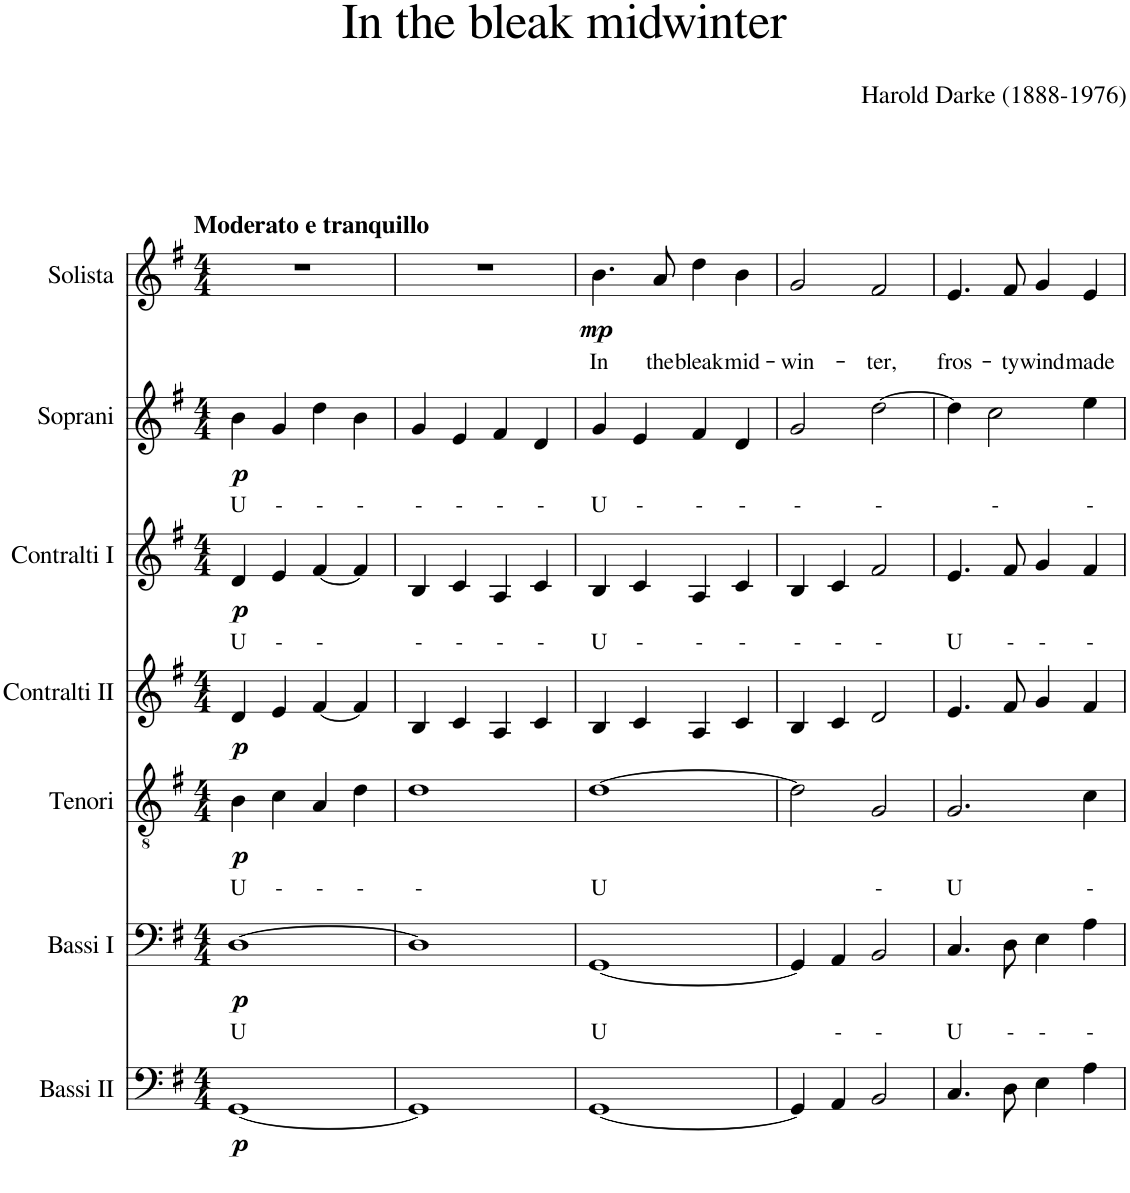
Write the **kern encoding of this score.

**kern	**dynam	**kern	**text	**dynam	**kern	**text	**dynam	**kern	**dynam	**kern	**text	**dynam	**kern	**text	**dynam	**kern	**text	**dynam
*part7	*part7	*part6	*part6	*part6	*part5	*part5	*part5	*part4	*part4	*part3	*part3	*part3	*part2	*part2	*part2	*part1	*part1	*part1
*staff7	*staff7	*staff6	*staff6	*staff6	*staff5	*staff5	*staff5	*staff4	*staff4	*staff3	*staff3	*staff3	*staff2	*staff2	*staff2	*staff1	*staff1	*staff1
*I"Bassi II	*	*I"Bassi I	*	*	*I"Tenori	*	*	*I"Contralti II	*	*I"Contralti I	*	*	*I"Soprani	*	*	*I"Solista	*	*
*clefF4	*	*clefF4	*	*	*clefGv2	*	*	*clefG2	*	*clefG2	*	*	*clefG2	*	*	*clefG2	*	*
*k[f#]	*	*k[f#]	*	*	*k[f#]	*	*	*k[f#]	*	*k[f#]	*	*	*k[f#]	*	*	*k[f#]	*	*
*G:	*	*G:	*	*	*G:	*	*	*G:	*	*G:	*	*	*G:	*	*	*G:	*	*
*M4/4	*	*M4/4	*	*	*M4/4	*	*	*M4/4	*	*M4/4	*	*	*M4/4	*	*	*M4/4	*	*
=1	=1	=1	=1	=1	=1	=1	=1	=1	=1	=1	=1	=1	=1	=1	=1	=1	=1	=1
!	!	!	!	!	!	!	!	!	!	!	!	!	!	!	!	!LO:TX:a:B:t=Moderato e tranquillo	!	!
!	!LO:DY:b	!	!LO:LY:b	!LO:DY:b	!	!LO:LY:b	!LO:DY:b	!	!LO:DY:b	!	!LO:LY:b	!LO:DY:b	!	!LO:LY:b	!LO:DY:b	!	!	!
[1GG	p	[1D	U	p	4B\	U	p	4d/	p	4d/	U	p	4b\	U	p	1r	.	.
!	!	!	!	!	!	!LO:LY:b	!	!	!	!	!LO:LY:b	!	!	!LO:LY:b	!	!	!	!
.	.	.	.	.	4c\	-	.	4e/	.	4e/	-	.	4g/	-	.	.	.	.
!	!	!	!	!	!	!LO:LY:b	!	!	!	!	!LO:LY:b	!	!	!LO:LY:b	!	!	!	!
.	.	.	.	.	4A/	-	.	[4f#/	.	[4f#/	-	.	4dd\	-	.	.	.	.
!	!	!	!	!	!	!LO:LY:b	!	!	!	!	!	!	!	!LO:LY:b	!	!	!	!
.	.	.	.	.	4d\	-	.	4f#/]	.	4f#/]	.	.	4b\	-	.	.	.	.
=2	=2	=2	=2	=2	=2	=2	=2	=2	=2	=2	=2	=2	=2	=2	=2	=2	=2	=2
!	!	!	!	!	!	!LO:LY:b	!	!	!	!	!LO:LY:b	!	!	!LO:LY:b	!	!	!	!
1GG]	.	1D]	.	.	1d	-	.	4B/	.	4B/	-	.	4g/	-	.	1r	.	.
!	!	!	!	!	!	!	!	!	!	!	!LO:LY:b	!	!	!LO:LY:b	!	!	!	!
.	.	.	.	.	.	.	.	4c/	.	4c/	-	.	4e/	-	.	.	.	.
!	!	!	!	!	!	!	!	!	!	!	!LO:LY:b	!	!	!LO:LY:b	!	!	!	!
.	.	.	.	.	.	.	.	4A/	.	4A/	-	.	4f#/	-	.	.	.	.
!	!	!	!	!	!	!	!	!	!	!	!LO:LY:b	!	!	!LO:LY:b	!	!	!	!
.	.	.	.	.	.	.	.	4c/	.	4c/	-	.	4d/	-	.	.	.	.
=3	=3	=3	=3	=3	=3	=3	=3	=3	=3	=3	=3	=3	=3	=3	=3	=3	=3	=3
!	!	!	!LO:LY:b	!	!	!LO:LY:b	!	!	!	!	!LO:LY:b	!	!	!LO:LY:b	!	!	!LO:LY:b	!LO:DY:b
[1GG	.	[1GG	U	.	[1d	U	.	4B/	.	4B/	U	.	4g/	U	.	4.b\	In	mp
!	!	!	!	!	!	!	!	!	!	!	!LO:LY:b	!	!	!LO:LY:b	!	!	!	!
.	.	.	.	.	.	.	.	4c/	.	4c/	-	.	4e/	-	.	.	.	.
!	!	!	!	!	!	!	!	!	!	!	!	!	!	!	!	!	!LO:LY:b	!
.	.	.	.	.	.	.	.	.	.	.	.	.	.	.	.	8a/	the	.
!	!	!	!	!	!	!	!	!	!	!	!LO:LY:b	!	!	!LO:LY:b	!	!	!LO:LY:b	!
.	.	.	.	.	.	.	.	4A/	.	4A/	-	.	4f#/	-	.	4dd\	bleak	.
!	!	!	!	!	!	!	!	!	!	!	!LO:LY:b	!	!	!LO:LY:b	!	!	!LO:LY:b	!
.	.	.	.	.	.	.	.	4c/	.	4c/	-	.	4d/	-	.	4b\	mid-	.
=4	=4	=4	=4	=4	=4	=4	=4	=4	=4	=4	=4	=4	=4	=4	=4	=4	=4	=4
!	!	!	!	!	!	!	!	!	!	!	!LO:LY:b	!	!	!LO:LY:b	!	!	!LO:LY:b	!
4GG/]	.	4GG/]	.	.	2d\]	.	.	4B/	.	4B/	-	.	2g/	-	.	2g/	-win-	.
!	!	!	!LO:LY:b	!	!	!	!	!	!	!	!LO:LY:b	!	!	!	!	!	!	!
4AA/	.	4AA/	-	.	.	.	.	4c/	.	4c/	-	.	.	.	.	.	.	.
!	!	!	!LO:LY:b	!	!	!LO:LY:b	!	!	!	!	!LO:LY:b	!	!	!LO:LY:b	!	!	!LO:LY:b	!
2BB/	.	2BB/	-	.	2G/	-	.	2d/	.	2f#/	-	.	[2dd\	-	.	2f#/	-ter,	.
=5	=5	=5	=5	=5	=5	=5	=5	=5	=5	=5	=5	=5	=5	=5	=5	=5	=5	=5
!	!	!	!LO:LY:b	!	!	!LO:LY:b	!	!	!	!	!LO:LY:b	!	!	!	!	!	!LO:LY:b	!
4.C/	.	4.C/	U	.	2.G/	U	.	4.e/	.	4.e/	U	.	4dd\]	.	.	4.e/	fros-	.
!	!	!	!	!	!	!	!	!	!	!	!	!	!	!LO:LY:b	!	!	!	!
.	.	.	.	.	.	.	.	.	.	.	.	.	2cc\	-	.	.	.	.
!	!	!	!LO:LY:b	!	!	!	!	!	!	!	!LO:LY:b	!	!	!	!	!	!LO:LY:b	!
8D\	.	8D\	-	.	.	.	.	8f#/	.	8f#/	-	.	.	.	.	8f#/	-ty	.
!	!	!	!LO:LY:b	!	!	!	!	!	!	!	!LO:LY:b	!	!	!	!	!	!LO:LY:b	!
4E\	.	4E\	-	.	.	.	.	4g/	.	4g/	-	.	.	.	.	4g/	wind	.
!	!	!	!LO:LY:b	!	!	!LO:LY:b	!	!	!	!	!LO:LY:b	!	!	!LO:LY:b	!	!	!LO:LY:b	!
4A\	.	4A\	-	.	4c\	-	.	4f#/	.	4f#/	-	.	4ee\	-	.	4e/	made	.
=	=	=	=	=	=	=	=	=	=	=	=	=	=	=	=	=	=	=
*-	*-	*-	*-	*-	*-	*-	*-	*-	*-	*-	*-	*-	*-	*-	*-	*-	*-	*-
